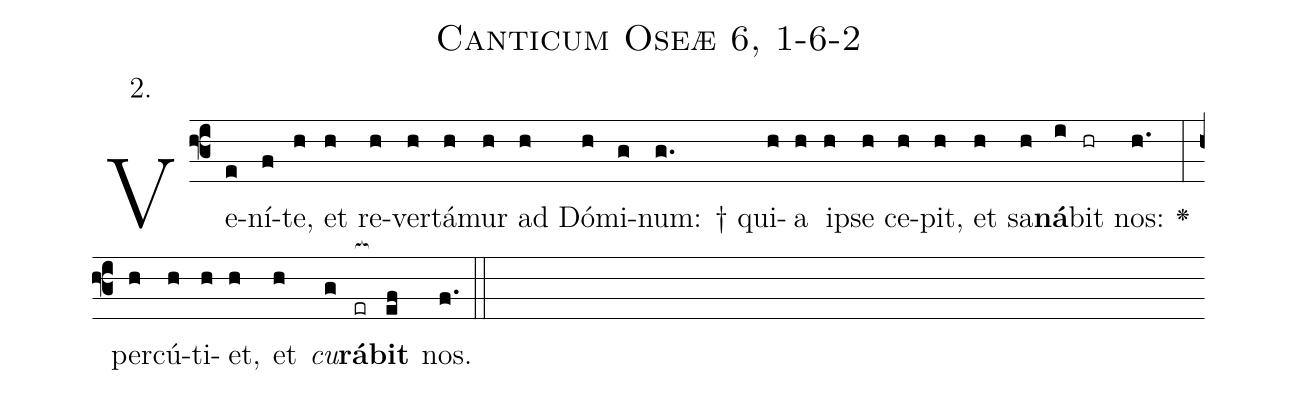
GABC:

name: Canticum Oseæ 6, 1-6-2;
annotation: 2.;
%%
(f3)Ve(e)ní(f)te,(h) et(h) re(h)ver(h)tá(h)mur(h) ad(h) Dó(h)mi(g)num: †(g.) qui(h)a(h) i(h)pse(h) ce(h)pit,(h) et(h) sa(h)<b>ná</b>(i)bit(hr) nos:(h.) <v>\greheightstar</v>(:) per(h)cú(h)ti(h)et,(h) et(h) <i>cu</i>(g)<b>rá</b>(er[ocb:1{])<b>bit</b>(ef[ocb:0}]) nos.(f.) (::)


%E(h) u(h) o(h) u(g) a(ef) e.(f.) (::)
